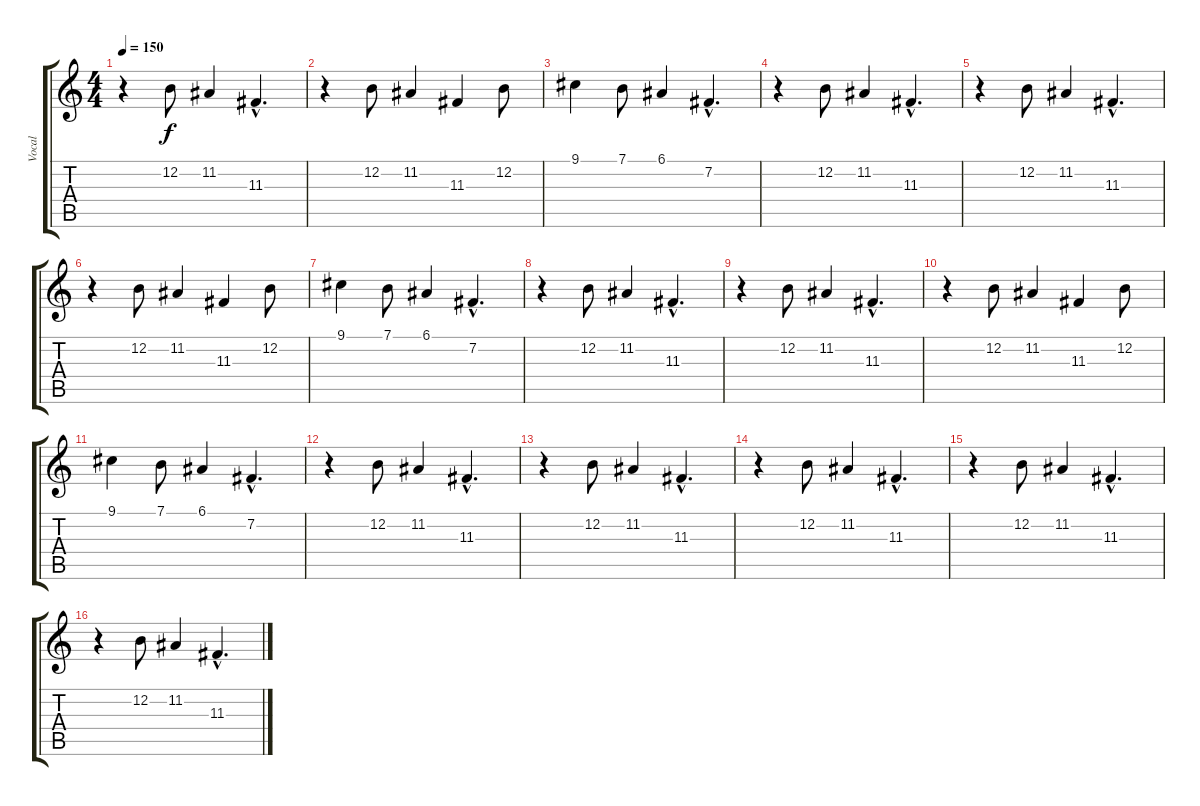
\track ("Vocal" "Vocal") {instrument cello}
\staff {score tabs}
\tuning (E4 B3 G3 D3 A2 E2) {hide}
\ts (4 4)
\tempo 150
\clef g2
\ks c
r.4{dy f} 12.2.8 11.2.4 11.3{hac}.4{d} |
r.4 12.2.8 11.2.4 11.3.4 12.2.8 |
9.1.4 7.1.8 6.1.4 7.2{hac}.4{d} |
r.4 12.2.8 11.2.4 11.3{hac}.4{d} |
r.4 12.2.8 11.2.4 11.3{hac}.4{d} |
r.4 12.2.8 11.2.4 11.3.4 12.2.8 |
9.1.4 7.1.8 6.1.4 7.2{hac}.4{d} |
r.4 12.2.8 11.2.4 11.3{hac}.4{d} |
r.4 12.2.8 11.2.4 11.3{hac}.4{d} |
r.4 12.2.8 11.2.4 11.3.4 12.2.8 |
9.1.4 7.1.8 6.1.4 7.2{hac}.4{d} |
r.4 12.2.8 11.2.4 11.3{hac}.4{d} |
r.4 12.2.8 11.2.4 11.3{hac}.4{d} |
r.4 12.2.8 11.2.4 11.3{hac}.4{d} |
r.4 12.2.8 11.2.4 11.3{hac}.4{d} |
r.4 12.2.8 11.2.4 11.3{hac}.4{d}
